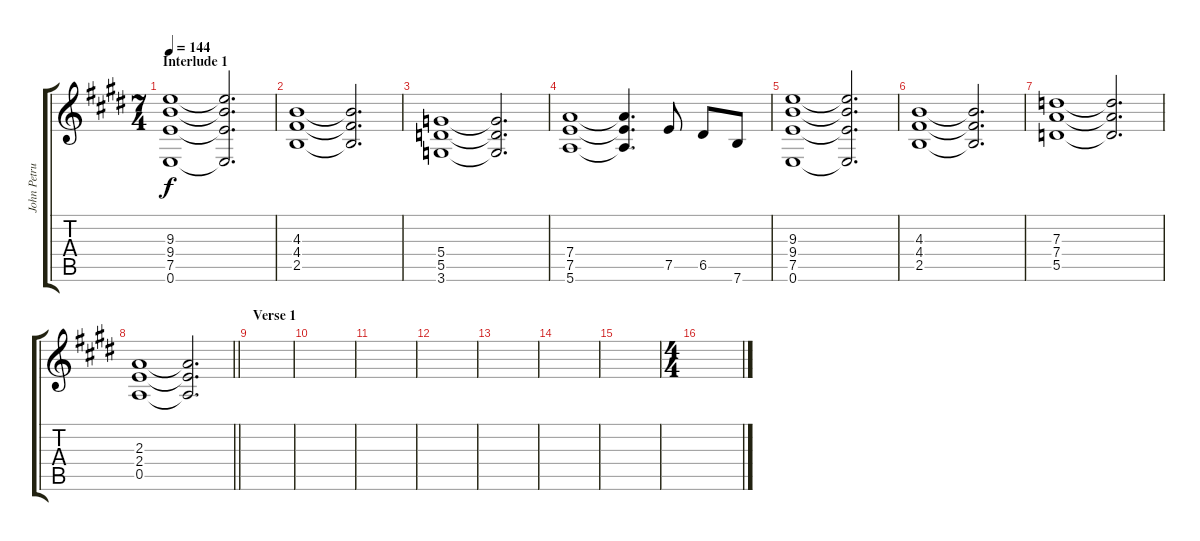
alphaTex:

\track ("John Petrucci" "John Petru") {instrument overdrivenguitar}
\staff {score tabs}
\tuning (E4 B3 G3 D3 A2 E2) {hide}
\ts (7 4)
\section ("" "Interlude 1")
\tempo 144
\clef g2
\ks e
(9.3 9.4 7.5 0.6).1{dy f} (9.3{t} 9.4{t} 7.5{t} 0.6{t}).2{d} |
(4.3 4.4 2.5).1 (4.3{t} 4.4{t} 2.5{t}).2{d} |
(5.4 5.5 3.6).1 (5.4{t} 5.5{t} 3.6{t}).2{d} |
(7.4 7.5 5.6).1 (7.4{t} 7.5{t} 5.6{t}).4{d} 7.5.8 6.5.8 7.6.8 |
(9.3 9.4 7.5 0.6).1 (9.3{t} 9.4{t} 7.5{t} 0.6{t}).2{d} |
(4.3 4.4 2.5).1 (4.3{t} 4.4{t} 2.5{t}).2{d} |
(7.3 7.4 5.5).1 (7.3{t} 7.4{t} 5.5{t}).2{d} |
\barLineRight lightlight
(2.3 2.4 0.5).1 (2.3{t} 2.4{t} 0.5{t}).2{d} |
\section ("" "Verse 1")
|
|
|
|
|
|
|
\ts (4 4)
